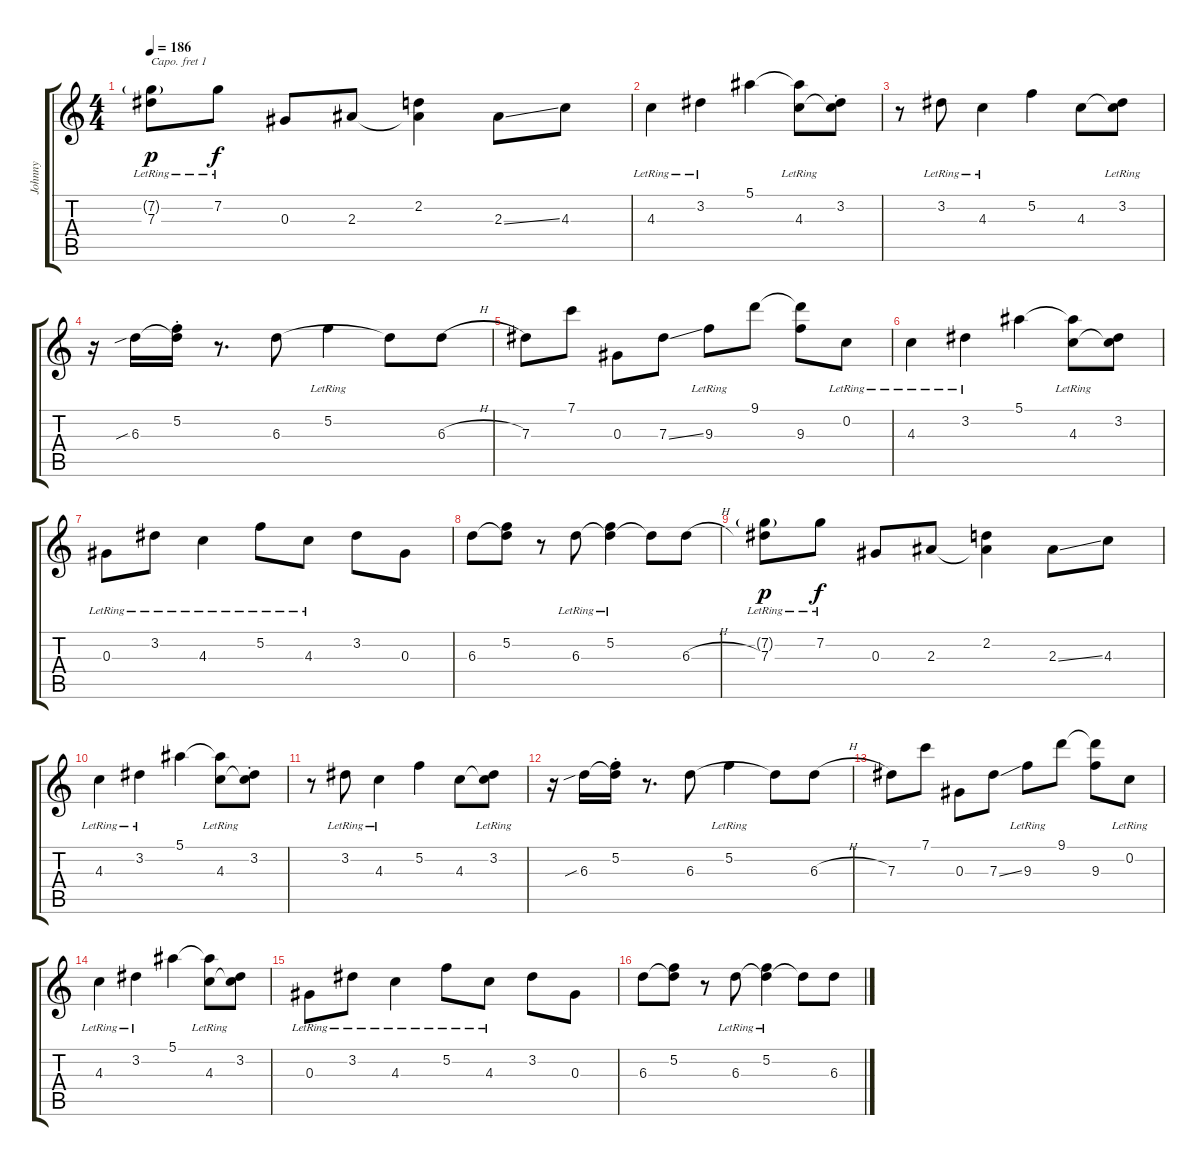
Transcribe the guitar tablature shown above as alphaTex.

\track ("Johnny" "Johnny") {instrument electricguitarclean}
\staff {score tabs}
\capo 1
\tuning (E4 B3 G3 D3 A2 E2) {hide}
\ts (4 4)
\tempo 186
\clef g2
\ks c
(7.2{g} 7.3{lr}).8{dy p} 7.2{lr}.8{dy f} 0.3.8 2.3.8 (2.2 2.3{t}).4 2.3{ss}.8 4.3.8 |
4.3{lr}.4 3.2{lr}.4 5.1.4 (5.1{t} 4.3{lr}).8 (3.2{st} 4.3{t}).8 |
r.8 3.2{lr}.8 4.3{lr}.4 5.2.4 4.3.8 (3.2{lr} 4.3{t}).8 |
r.16 6.3{sib}.16 (5.2{st} 6.3{t}).16 r.8{d} 6.3.8 5.2{lr}.4 6.3{t}.8 6.3{h}.8 |
7.3.8 7.1.8 0.3.8 7.3{ss}.8 9.3{lr}.8 9.1.8 (9.1{t} 9.3).8 0.2{lr}.8 |
4.3{lr}.4 3.2{lr}.4 5.1.4 (5.1{t} 4.3{lr}).8 (3.2 4.3{t}).8 |
0.3{lr}.8 3.2{lr}.8 4.3{lr}.4 5.2{lr}.8 4.3{lr}.8 3.2.8 0.3.8 |
6.3.8 (5.2 6.3{t}).8 r.8 6.3{lr}.8 (5.2{lr} 6.3{t}).4 6.3{t}.8 6.3{h}.8 |
(7.2{g} 7.3{lr}).8{dy p} 7.2{lr}.8{dy f} 0.3.8 2.3.8 (2.2 2.3{t}).4 2.3{ss}.8 4.3.8 |
4.3{lr}.4 3.2{lr}.4 5.1.4 (5.1{t} 4.3{lr}).8 (3.2{st} 4.3{t}).8 |
r.8 3.2{lr}.8 4.3{lr}.4 5.2.4 4.3.8 (3.2{lr} 4.3{t}).8 |
r.16 6.3{sib}.16 (5.2{st} 6.3{t}).16 r.8{d} 6.3.8 5.2{lr}.4 6.3{t}.8 6.3{h}.8 |
7.3.8 7.1.8 0.3.8 7.3{ss}.8 9.3{lr}.8 9.1.8 (9.1{t} 9.3).8 0.2{lr}.8 |
4.3{lr}.4 3.2{lr}.4 5.1.4 (5.1{t} 4.3{lr}).8 (3.2 4.3{t}).8 |
0.3{lr}.8 3.2{lr}.8 4.3{lr}.4 5.2{lr}.8 4.3{lr}.8 3.2.8 0.3.8 |
6.3.8 (5.2 6.3{t}).8 r.8 6.3{lr}.8 (5.2{lr} 6.3{t}).4 6.3{t}.8 6.3{h}.8
